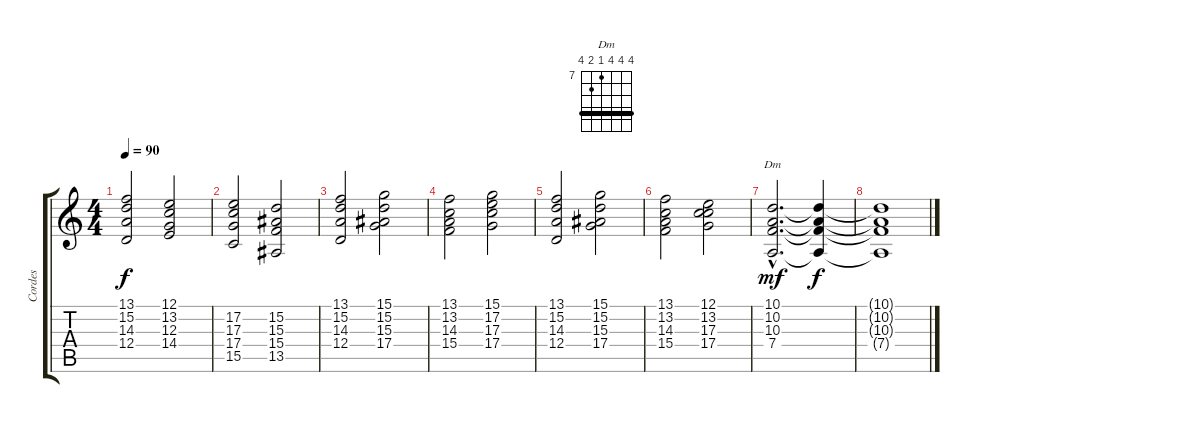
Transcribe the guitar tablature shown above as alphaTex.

\track ("Cordes" "Cordes") {instrument stringensemble1}
\staff {score tabs}
\tuning (E4 B3 G3 D3 A2 E2) {hide}
\chord ("Dm" 10 10 10 7 8 10) {firstfret 7 barre 10}
\ts (4 4)
\tempo 90
\clef g2
\ks c
(13.1 15.2 14.3 12.4).2{dy f} (12.1 13.2 12.3 14.4).2 |
(17.2 17.3 17.4 15.5).2 (15.2 15.3 15.4 13.5).2 |
(13.1 15.2 14.3 12.4).2 (15.1 15.2 15.3 17.4).2 |
(13.1 13.2 14.3 15.4).2 (15.1 17.2 17.3 17.4).2 |
(13.1 15.2 14.3 12.4).2 (15.1 15.2 15.3 17.4).2 |
(13.1 13.2 14.3 15.4).2 (12.1 13.2 17.3 17.4).2 |
(10.1{hac} 10.2{hac} 10.3{hac} 7.4{hac}).2{d ch "Dm" dy mf} (10.1{t} 10.2{t} 10.3{t} 7.4{t}).4{dy f volume 0} |
(10.1{t} 10.2{t} 10.3{t} 7.4{t}).1
